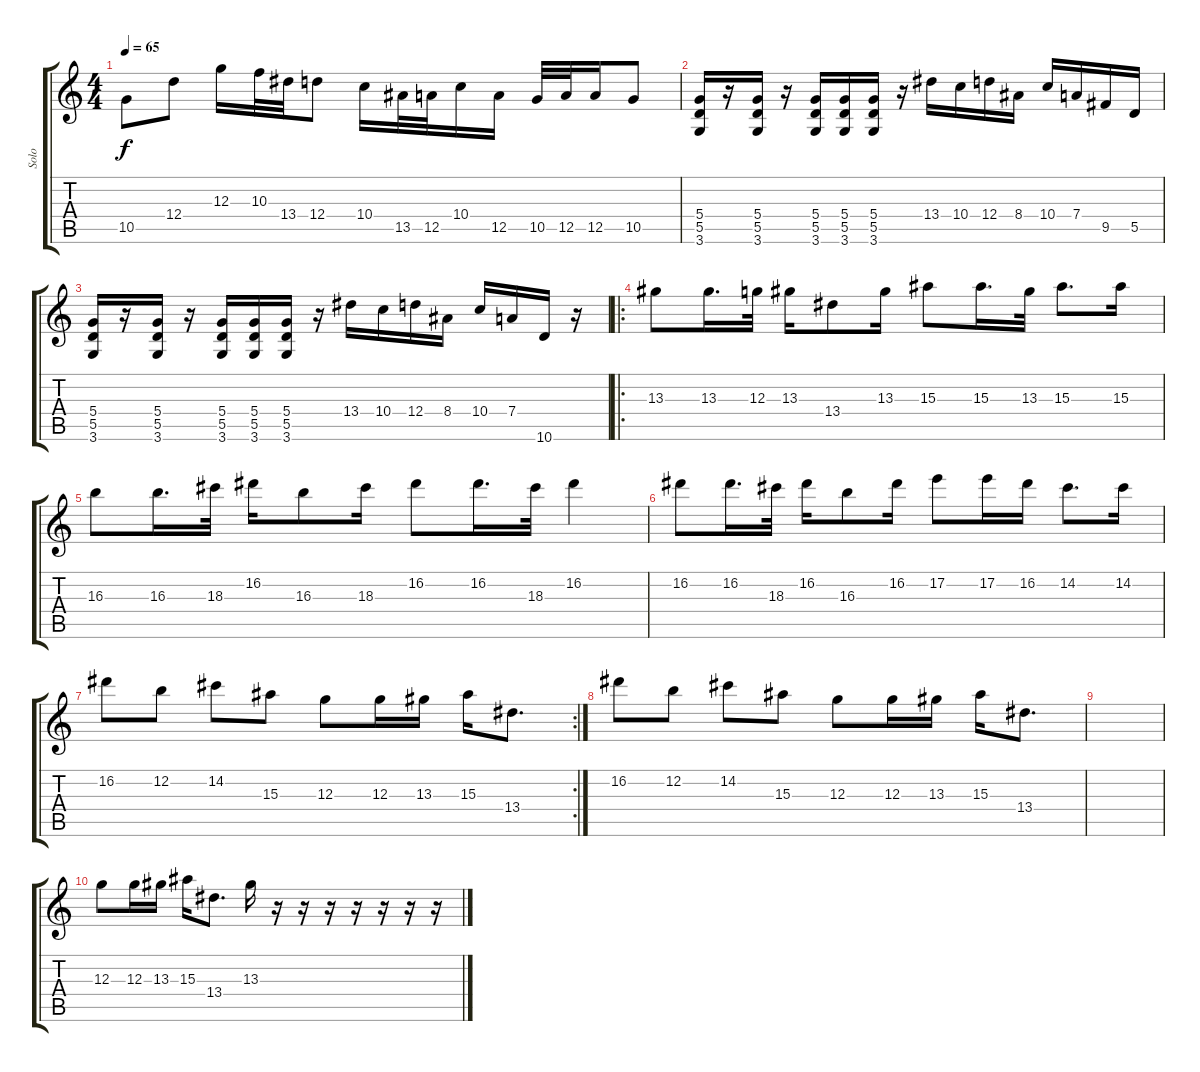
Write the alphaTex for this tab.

\track ("Solo" "Solo") {instrument distortionguitar}
\staff {score tabs}
\tuning (E4 B3 G3 D3 A2 E2) {hide}
\ts (4 4)
\tempo 65
\clef g2
\ks c
10.5.8{dy f} 12.4.8 12.3.16 10.3.32 13.4.32 12.4.8 10.4.16 13.5.32 12.5.32 10.4.16 12.5.16 10.5.32 12.5.32 12.5.16 10.5.8 |
(5.4 5.5 3.6).16 r.16 (5.4 5.5 3.6).16 r.16 (5.4 5.5 3.6).16 (5.4 5.5 3.6).16 (5.4 5.5 3.6).16 r.16 13.4.16 10.4.16 12.4.16 8.4.16 10.4.16 7.4.16 9.5.16 5.5.16 |
(5.4 5.5 3.6).16 r.16 (5.4 5.5 3.6).16 r.16 (5.4 5.5 3.6).16 (5.4 5.5 3.6).16 (5.4 5.5 3.6).16 r.16 13.4.16 10.4.16 12.4.16 8.4.16 10.4.16 7.4.16 10.6.16 r.16 |
\ro
13.3.8 13.3.16{d} 12.3.32 13.3.16 13.4.8 13.3.16 15.3.8 15.3.16{d} 13.3.32 15.3.8{d} 15.3.16 |
16.3.8 16.3.16{d} 18.3.32 16.2.16 16.3.8 18.3.16 16.2.8 16.2.16{d} 18.3.32 16.2.4 |
16.2.8 16.2.16{d} 18.3.32 16.2.16 16.3.8 16.2.16 17.2.8 17.2.16 16.2.16 14.2.8{d} 14.2.16 |
\rc 2
16.2.8 12.2.8 14.2.8 15.3.8 12.3.8 12.3.16 13.3.16 15.3.16 13.4.8{d} |
16.2.8 12.2.8 14.2.8 15.3.8 12.3.8 12.3.16 13.3.16 15.3.16 13.4.8{d} |
|
12.3.8 12.3.16 13.3.16 15.3.16 13.4.8{d} 13.3.16 r.16 r.16 r.16 r.16 r.16 r.16 r.16
